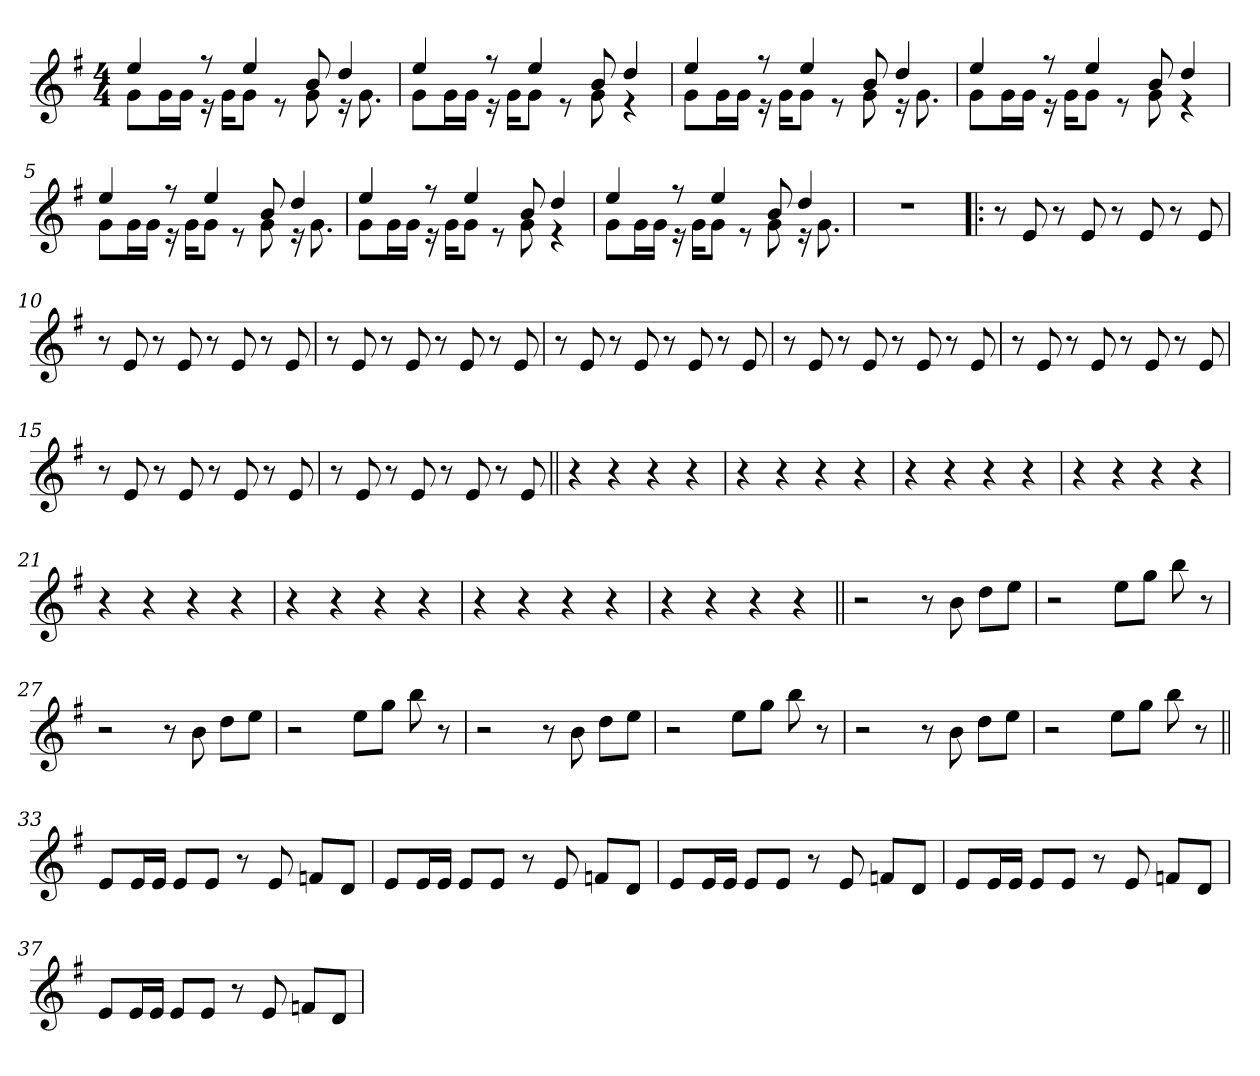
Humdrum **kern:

**kern
*part1
*staff1
!!LO:PB:g=z
*clefG2
*k[f#]
*G:
*M4/4
*MM129
=1
*^
4eei/	8gi\L
.	16gi\L
.	16gi\JJ
8r	16r
.	16gi\KL
4eei/	8gi\J
.	8r
8bi/	8gi\
4ddi/	16r
.	8.gi\
=2	=2
4eei/	8gi\L
.	16gi\L
.	16gi\JJ
8r	16r
.	16gi\KL
4eei/	8gi\J
.	8r
8bi/	8gi\
4ddi/	4r
=3	=3
4eei/	8gi\L
.	16gi\L
.	16gi\JJ
8r	16r
.	16gi\KL
4eei/	8gi\J
.	8r
8bi/	8gi\
4ddi/	16r
.	8.gi\
=4	=4
4eei/	8gi\L
.	16gi\L
.	16gi\JJ
8r	16r
.	16gi\KL
4eei/	8gi\J
.	8r
8bi/	8gi\
4ddi/	4r
!!LO:LB:g=z	!!
=5	=5
4eei/	8gi\L
.	16gi\L
.	16gi\JJ
8r	16r
.	16gi\KL
4eei/	8gi\J
.	8r
8bi/	8gi\
4ddi/	16r
.	8.gi\
=6	=6
4eei/	8gi\L
.	16gi\L
.	16gi\JJ
8r	16r
.	16gi\KL
4eei/	8gi\J
.	8r
8bi/	8gi\
4ddi/	4r
=7	=7
4eei/	8gi\L
.	16gi\L
.	16gi\JJ
8r	16r
.	16gi\KL
4eei/	8gi\J
.	8r
8bi/	8gi\
4ddi/	16r
.	8.gi\
*v	*v
=8
1r
=9!|:
8r
8ei/
8r
8ei/
8r
8ei/
8r
8ei/
!!LO:LB:g=z
=10
8r
8ei/
8r
8ei/
8r
8ei/
8r
8ei/
=11
8r
8ei/
8r
8ei/
8r
8ei/
8r
8ei/
=12
8r
8ei/
8r
8ei/
8r
8ei/
8r
8ei/
=13
8r
8ei/
8r
8ei/
8r
8ei/
8r
8ei/
=14
8r
8ei/
8r
8ei/
8r
8ei/
8r
8ei/
!!LO:LB:g=z
=15
8r
8ei/
8r
8ei/
8r
8ei/
8r
8ei/
=16
8r
8ei/
8r
8ei/
8r
8ei/
8r
8ei/
=17||
4r
4r
4r
4r
=18
4r
4r
4r
4r
=19
4r
4r
4r
4r
=20
4r
4r
4r
4r
=21
4r
4r
4r
4r
!!LO:LB:g=z
=22
4r
4r
4r
4r
=23
4r
4r
4r
4r
=24
4r
4r
4r
4r
=25||
2r
8r
8bi\
8ddi\L
8eei\J
=26
2r
8eei\L
8ggi\J
8bbi\
8r
=27
2r
8r
8bi\
8ddi\L
8eei\J
=28
2r
8eei\L
8ggi\J
8bbi\
8r
!!LO:LB:g=z
=29
2r
8r
8bi\
8ddi\L
8eei\J
=30
2r
8eei\L
8ggi\J
8bbi\
8r
=31
2r
8r
8bi\
8ddi\L
8eei\J
=32
2r
8eei\L
8ggi\J
8bbi\
8r
=33||
8ei/L
16ei/L
16ei/JJ
8ei/L
8ei/J
8r
8ei/
8fni/L
8di/J
=34
8ei/L
16ei/L
16ei/JJ
8ei/L
8ei/J
8r
8ei/
8fni/L
8di/J
!!LO:LB:g=z
=35
8ei/L
16ei/L
16ei/JJ
8ei/L
8ei/J
8r
8ei/
8fni/L
8di/J
=36
8ei/L
16ei/L
16ei/JJ
8ei/L
8ei/J
8r
8ei/
8fni/L
8di/J
=37
8ei/L
16ei/L
16ei/JJ
8ei/L
8ei/J
8r
8ei/
8fni/L
8di/J
=
*-
